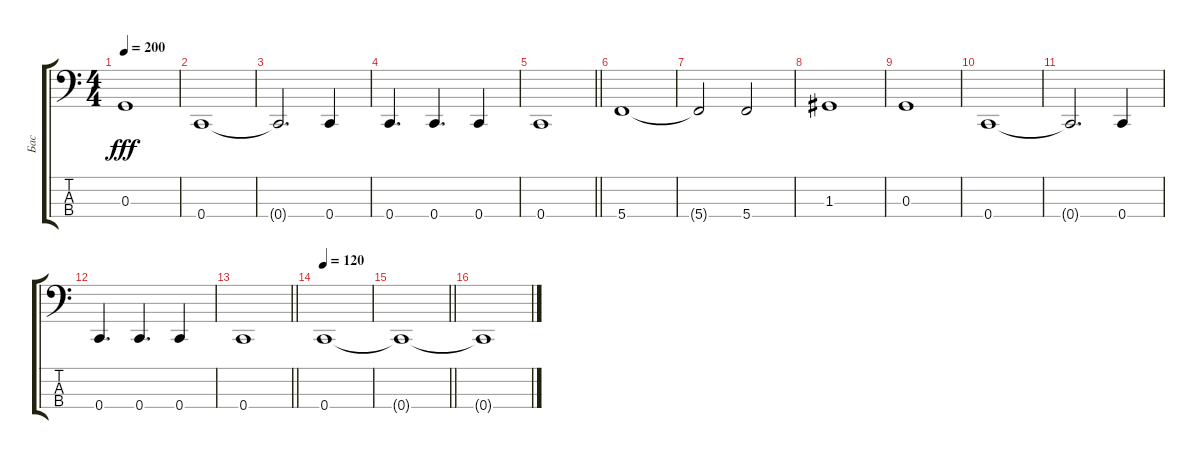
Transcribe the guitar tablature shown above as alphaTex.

\track ("Бас" "Бас") {instrument electricbasspick}
\staff {score tabs}
\tuning (F2 C2 G1 C1) {hide}
\ts (4 4)
\tempo 200
\clef f4
\ks c
0.3.1{dy fff} |
0.4.1 |
0.4{t}.2{d} 0.4.4 |
0.4.4{d} 0.4.4{d} 0.4.4 |
\barLineRight lightlight
0.4.1 |
5.4.1 |
5.4{t}.2 5.4.2 |
1.3.1 |
0.3.1 |
0.4.1 |
0.4{t}.2{d} 0.4.4 |
0.4.4{d} 0.4.4{d} 0.4.4 |
\barLineRight lightlight
0.4.1 |
\section ("" " ")
\tempo 120
0.4.1 |
\barLineRight lightlight
0.4{t}.1 |
0.4{t}.1
